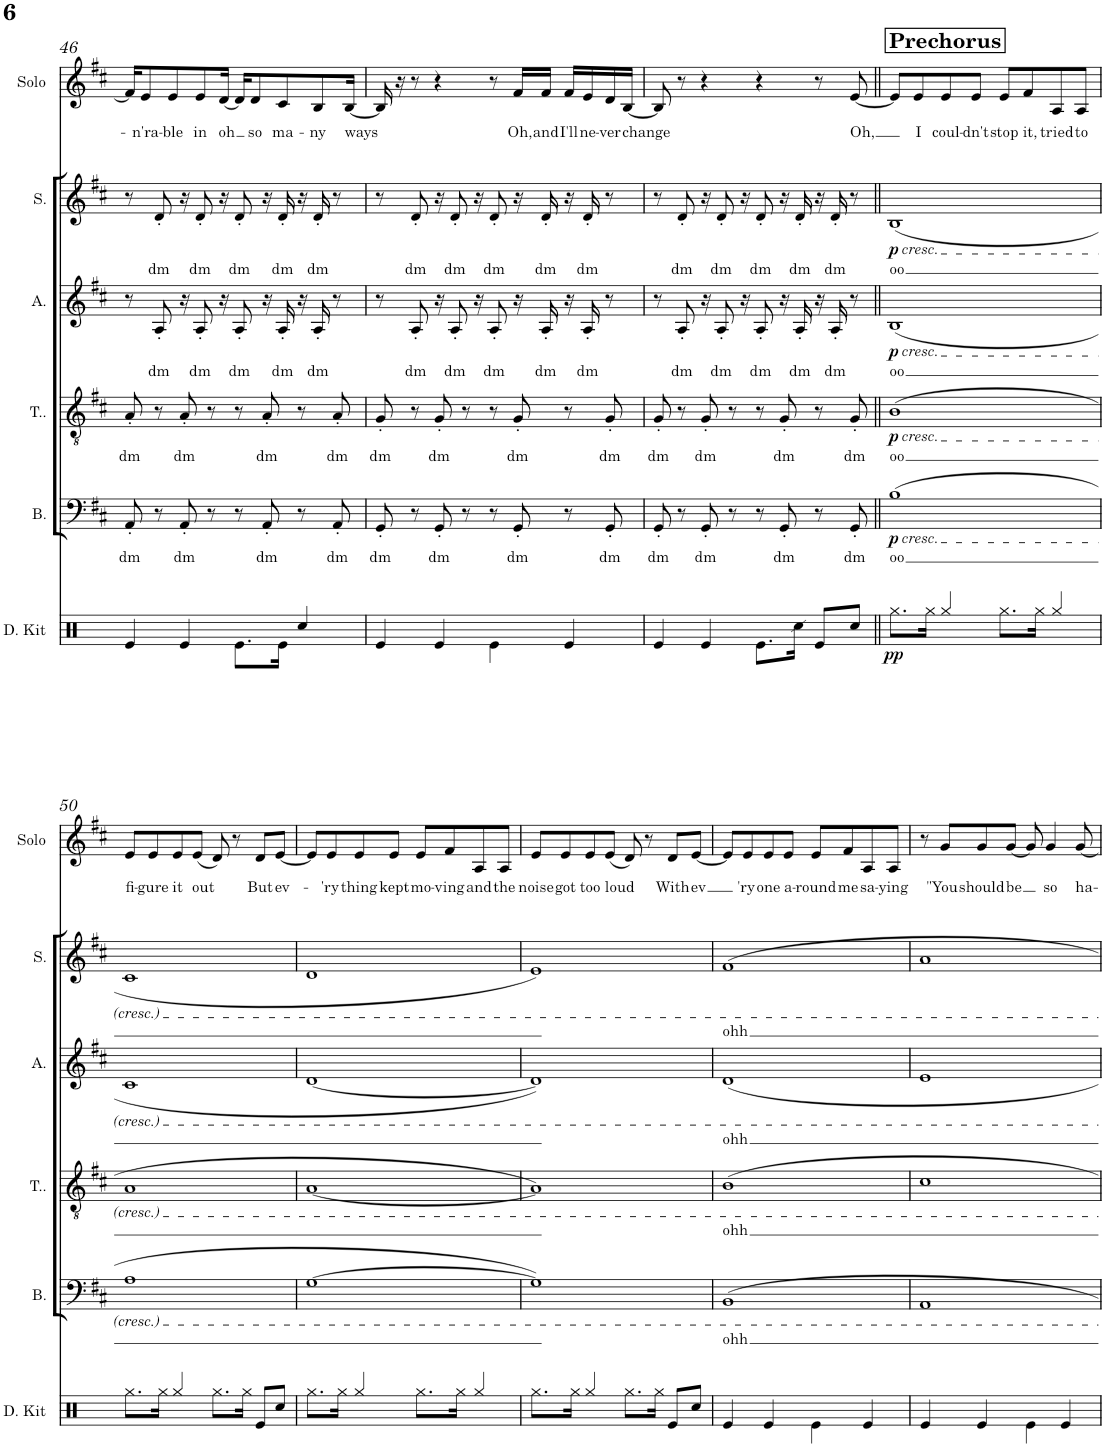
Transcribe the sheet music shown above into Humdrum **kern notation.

**kern	**dynam	**kern	**text	**dynam	**kern	**text	**dynam	**kern	**text	**dynam	**kern	**text	**dynam	**kern	**text
*part6	*part6	*part5	*part5	*part5	*part4	*part4	*part4	*part3	*part3	*part3	*part2	*part2	*part2	*part1	*part1
*staff6	*staff6	*staff5	*staff5	*staff5	*staff4	*staff4	*staff4	*staff3	*staff3	*staff3	*staff2	*staff2	*staff2	*staff1	*staff1
*I"Drum Kit	*	*I"Bass	*	*	*I"Tenor	*	*	*I"Alto	*	*	*I"Soprano	*	*	*I"Solo	*
*I'D. Kit	*	*I'B.	*	*	*I'T..	*	*	*I'A.	*	*	*I'S.	*	*	*I'Solo	*
!!LO:PB:g=z
*clefX	*	*clefF4	*	*	*clefGv2	*	*	*clefG2	*	*	*clefG2	*	*	*clefG2	*
*k[]	*	*k[f#c#]	*	*	*k[f#c#]	*	*	*k[f#c#]	*	*	*k[f#c#]	*	*	*k[f#c#]	*
*M4/4	*	*M4/4	*	*	*M4/4	*	*	*M4/4	*	*	*M4/4	*	*	*M4/4	*
=46	=46	=46	=46	=46	=46	=46	=46	=46	=46	=46	=46	=46	=46	=46	=46
!	!	!	!LO:LY:b	!	!	!LO:LY:b	!	!	!	!	!	!	!	!	!
4Re/	.	8AA'/	dm	.	8A'/	dm	.	8r	.	.	8r	.	.	16f#/KL]	.
!	!	!	!	!	!	!	!	!	!	!	!	!	!	!	!LO:LY:b
.	.	.	.	.	.	.	.	.	.	.	.	.	.	8e/	-n'ra-
!	!	!	!	!	!	!	!	!	!LO:LY:b	!	!	!LO:LY:b	!	!	!
.	.	8r	.	.	8r	.	.	8A'/	dm	.	8d'/	dm	.	.	.
!	!	!	!	!	!	!	!	!	!	!	!	!	!	!	!LO:LY:b
.	.	.	.	.	.	.	.	.	.	.	.	.	.	8e/	-ble
!	!	!	!LO:LY:b	!	!	!LO:LY:b	!	!	!	!	!	!	!	!	!
4Re/	.	8AA'/	dm	.	8A'/	dm	.	16r	.	.	16r	.	.	.	.
!	!	!	!	!	!	!	!	!	!LO:LY:b	!	!	!LO:LY:b	!	!	!LO:LY:b
.	.	.	.	.	.	.	.	8A'/	dm	.	8d'/	dm	.	8e/	in
.	.	8r	.	.	8r	.	.	.	.	.	.	.	.	.	.
!	!	!	!	!	!	!	!	!	!	!	!	!	!	!	!LO:LY:b
.	.	.	.	.	.	.	.	16r	.	.	16r	.	.	[16d/Jk	oh
!	!	!	!	!	!	!	!	!	!LO:LY:b	!	!	!LO:LY:b	!	!	!
8.Re\L	.	8r	.	.	8r	.	.	8A'/	dm	.	8d'/	dm	.	16d/KL]	.
!	!	!	!	!	!	!	!	!	!	!	!	!	!	!	!LO:LY:b
.	.	.	.	.	.	.	.	.	.	.	.	.	.	8d/	so
!	!	!	!LO:LY:b	!	!	!LO:LY:b	!	!	!	!	!	!	!	!	!
.	.	8AA'/	dm	.	8A'/	dm	.	16r	.	.	16r	.	.	.	.
!	!	!	!	!	!	!	!	!	!LO:LY:b	!	!	!LO:LY:b	!	!	!LO:LY:b
16Re\Jk	.	.	.	.	.	.	.	16A'/	dm	.	16d'/	dm	.	8c#/	ma-
4Rcc/	.	8r	.	.	8r	.	.	16r	.	.	16r	.	.	.	.
!	!	!	!	!	!	!	!	!	!LO:LY:b	!	!	!LO:LY:b	!	!	!LO:LY:b
.	.	.	.	.	.	.	.	16A'/	dm	.	16d'/	dm	.	8B/	-ny
!	!	!	!LO:LY:b	!	!	!LO:LY:b	!	!	!	!	!	!	!	!	!
.	.	8AA'/	dm	.	8A'/	dm	.	8r	.	.	8r	.	.	.	.
!	!	!	!	!	!	!	!	!	!	!	!	!	!	!	!LO:LY:b
.	.	.	.	.	.	.	.	.	.	.	.	.	.	[16B/Jk	ways
=47	=47	=47	=47	=47	=47	=47	=47	=47	=47	=47	=47	=47	=47	=47	=47
!	!	!	!LO:LY:b	!	!	!LO:LY:b	!	!	!	!	!	!	!	!	!
4Re/	.	8GG'/	dm	.	8G'/	dm	.	8r	.	.	8r	.	.	16B/]	.
.	.	.	.	.	.	.	.	.	.	.	.	.	.	16r	.
!	!	!	!	!	!	!	!	!	!LO:LY:b	!	!	!LO:LY:b	!	!	!
.	.	8r	.	.	8r	.	.	8A'/	dm	.	8d'/	dm	.	8r	.
!	!	!	!LO:LY:b	!	!	!LO:LY:b	!	!	!	!	!	!	!	!	!
4Re/	.	8GG'/	dm	.	8G'/	dm	.	16r	.	.	16r	.	.	4r	.
!	!	!	!	!	!	!	!	!	!LO:LY:b	!	!	!LO:LY:b	!	!	!
.	.	.	.	.	.	.	.	8A'/	dm	.	8d'/	dm	.	.	.
.	.	8r	.	.	8r	.	.	.	.	.	.	.	.	.	.
.	.	.	.	.	.	.	.	16r	.	.	16r	.	.	.	.
!	!	!	!	!	!	!	!	!	!LO:LY:b	!	!	!LO:LY:b	!	!	!
4Re\	.	8r	.	.	8r	.	.	8A'/	dm	.	8d'/	dm	.	8r	.
!	!	!	!LO:LY:b	!	!	!LO:LY:b	!	!	!	!	!	!	!	!	!LO:LY:b
.	.	8GG'/	dm	.	8G'/	dm	.	16r	.	.	16r	.	.	16f#/LL	Oh,
!	!	!	!	!	!	!	!	!	!LO:LY:b	!	!	!LO:LY:b	!	!	!LO:LY:b
.	.	.	.	.	.	.	.	16A'/	dm	.	16d'/	dm	.	16f#/JJ	and
!	!	!	!	!	!	!	!	!	!	!	!	!	!	!	!LO:LY:b
4Re/	.	8r	.	.	8r	.	.	16r	.	.	16r	.	.	16f#/LL	I'll
!	!	!	!	!	!	!	!	!	!LO:LY:b	!	!	!LO:LY:b	!	!	!LO:LY:b
.	.	.	.	.	.	.	.	16A'/	dm	.	16d'/	dm	.	16e/	ne-
!	!	!	!LO:LY:b	!	!	!LO:LY:b	!	!	!	!	!	!	!	!	!LO:LY:b
.	.	8GG'/	dm	.	8G'/	dm	.	8r	.	.	8r	.	.	16d/	-ver
!	!	!	!	!	!	!	!	!	!	!	!	!	!	!	!LO:LY:b
.	.	.	.	.	.	.	.	.	.	.	.	.	.	[16B/JJ	change
=48	=48	=48	=48	=48	=48	=48	=48	=48	=48	=48	=48	=48	=48	=48	=48
!	!	!	!LO:LY:b	!	!	!LO:LY:b	!	!	!	!	!	!	!	!	!
4Re/	.	8GG'/	dm	.	8G'/	dm	.	8r	.	.	8r	.	.	8B/]	.
!	!	!	!	!	!	!	!	!	!LO:LY:b	!	!	!LO:LY:b	!	!	!
.	.	8r	.	.	8r	.	.	8A'/	dm	.	8d'/	dm	.	8r	.
!	!	!	!LO:LY:b	!	!	!LO:LY:b	!	!	!	!	!	!	!	!	!
4Re/	.	8GG'/	dm	.	8G'/	dm	.	16r	.	.	16r	.	.	4r	.
!	!	!	!	!	!	!	!	!	!LO:LY:b	!	!	!LO:LY:b	!	!	!
.	.	.	.	.	.	.	.	8A'/	dm	.	8d'/	dm	.	.	.
.	.	8r	.	.	8r	.	.	.	.	.	.	.	.	.	.
.	.	.	.	.	.	.	.	16r	.	.	16r	.	.	.	.
!	!	!	!	!	!	!	!	!	!LO:LY:b	!	!	!LO:LY:b	!	!	!
8.Re\L	.	8r	.	.	8r	.	.	8A'/	dm	.	8d'/	dm	.	4r	.
!	!	!	!LO:LY:b	!	!	!LO:LY:b	!	!	!	!	!	!	!	!	!
.	.	8GG'/	dm	.	8G'/	dm	.	16r	.	.	16r	.	.	.	.
!	!	!	!	!	!	!	!	!	!LO:LY:b	!	!	!LO:LY:b	!	!	!
16Rcc\Jk	.	.	.	.	.	.	.	16A'/	dm	.	16d'/	dm	.	.	.
8Re/L	.	8r	.	.	8r	.	.	16r	.	.	16r	.	.	8r	.
!	!	!	!	!	!	!	!	!	!LO:LY:b	!	!	!LO:LY:b	!	!	!
.	.	.	.	.	.	.	.	16A'/	dm	.	16d'/	dm	.	.	.
!	!	!	!LO:LY:b	!	!	!LO:LY:b	!	!	!	!	!	!	!	!	!LO:LY:b
8Rcc/J	.	8GG'/	dm	.	8G'/	dm	.	8r	.	.	8r	.	.	[8e/	Oh,
!!LO:REH:place=s1:a:B:cj:fs=14:t=Prechorus
=49||	=49||	=49||	=49||	=49||	=49||	=49||	=49||	=49||	=49||	=49||	=49||	=49||	=49||	=49||	=49||
!	!	!	!	!	!	!	!	!	!	!	!LO:TX:b:i:t=cresc.	!	!	!	!
!	!	!	!	!	!	!	!	!LO:TX:b:i:t=cresc.	!	!	!	!	!	!	!
!	!	!	!	!	!LO:TX:b:i:t=cresc.	!	!	!	!	!	!	!	!	!	!
!	!	!LO:TX:b:i:t=cresc.	!	!	!	!	!	!	!	!	!	!	!	!	!
!	!LO:DY:b	!	!LO:LY:b	!LO:DY:b	!	!LO:LY:b	!LO:DY:b	!	!LO:LY:b	!LO:DY:b	!	!LO:LY:b	!LO:DY:b	!	!
8.Rgg\L	pp	(1B	oo	p	(1B	oo	p	(1B	oo	p	(1B	oo	p	8e/L]	.
!	!	!	!	!	!	!	!	!	!	!	!	!	!	!	!LO:LY:b
.	.	.	.	.	.	.	.	.	.	.	.	.	.	8e/	I
16Rgg\Jk	.	.	.	.	.	.	.	.	.	.	.	.	.	.	.
!	!	!	!	!	!	!	!	!	!	!	!	!	!	!	!LO:LY:b
4Rgg/	.	.	.	.	.	.	.	.	.	.	.	.	.	8e/	coul-
!	!	!	!	!	!	!	!	!	!	!	!	!	!	!	!LO:LY:b
.	.	.	.	.	.	.	.	.	.	.	.	.	.	8e/J	-dn't
!	!	!	!	!	!	!	!	!	!	!	!	!	!	!	!LO:LY:b
8.Rgg\L	.	.	.	.	.	.	.	.	.	.	.	.	.	8e/L	stop
!	!	!	!	!	!	!	!	!	!	!	!	!	!	!	!LO:LY:b
.	.	.	.	.	.	.	.	.	.	.	.	.	.	8f#/	it,
16Rgg\Jk	.	.	.	.	.	.	.	.	.	.	.	.	.	.	.
!	!	!	!	!	!	!	!	!	!	!	!	!	!	!	!LO:LY:b
4Rgg/	.	.	.	.	.	.	.	.	.	.	.	.	.	8A/	tried
!	!	!	!	!	!	!	!	!	!	!	!	!	!	!	!LO:LY:b
.	.	.	.	.	.	.	.	.	.	.	.	.	.	8A/J	to
!!LO:LB:g=z
=50	=50	=50	=50	=50	=50	=50	=50	=50	=50	=50	=50	=50	=50	=50	=50
!	!	!	!	!	!	!	!	!	!	!	!	!	!	!	!LO:LY:b
8.Rgg\L	.	1A	.	.	1A	.	.	1c#	.	.	1c#	.	.	8e/L	fi-
!	!	!	!	!	!	!	!	!	!	!	!	!	!	!	!LO:LY:b
.	.	.	.	.	.	.	.	.	.	.	.	.	.	8e/	-gure
16Rgg\Jk	.	.	.	.	.	.	.	.	.	.	.	.	.	.	.
!	!	!	!	!	!	!	!	!	!	!	!	!	!	!	!LO:LY:b
4Rgg/	.	.	.	.	.	.	.	.	.	.	.	.	.	8e/	it
!	!	!	!	!	!	!	!	!	!	!	!	!	!	!	!LO:LY:b
.	.	.	.	.	.	.	.	.	.	.	.	.	.	(8e/J	out
8.Rgg\L	.	.	.	.	.	.	.	.	.	.	.	.	.	8d/)	.
.	.	.	.	.	.	.	.	.	.	.	.	.	.	8r	.
16Rgg\Jk	.	.	.	.	.	.	.	.	.	.	.	.	.	.	.
!	!	!	!	!	!	!	!	!	!	!	!	!	!	!	!LO:LY:b
8Re/L	.	.	.	.	.	.	.	.	.	.	.	.	.	8d/L	But
!	!	!	!	!	!	!	!	!	!	!	!	!	!	!	!LO:LY:b
8Rcc/J	.	.	.	.	.	.	.	.	.	.	.	.	.	[8e/J	ev-
=51	=51	=51	=51	=51	=51	=51	=51	=51	=51	=51	=51	=51	=51	=51	=51
8.Rgg\L	.	[1G	.	.	[1A	.	.	[1d	.	.	1d	.	.	8e/L]	.
!	!	!	!	!	!	!	!	!	!	!	!	!	!	!	!LO:LY:b
.	.	.	.	.	.	.	.	.	.	.	.	.	.	8e/	-'ry
16Rgg\Jk	.	.	.	.	.	.	.	.	.	.	.	.	.	.	.
!	!	!	!	!	!	!	!	!	!	!	!	!	!	!	!LO:LY:b
4Rgg/	.	.	.	.	.	.	.	.	.	.	.	.	.	8e/	thing
!	!	!	!	!	!	!	!	!	!	!	!	!	!	!	!LO:LY:b
.	.	.	.	.	.	.	.	.	.	.	.	.	.	8e/J	kept
!	!	!	!	!	!	!	!	!	!	!	!	!	!	!	!LO:LY:b
8.Rgg\L	.	.	.	.	.	.	.	.	.	.	.	.	.	8e/L	mo-
!	!	!	!	!	!	!	!	!	!	!	!	!	!	!	!LO:LY:b
.	.	.	.	.	.	.	.	.	.	.	.	.	.	8f#/	-ving
16Rgg\Jk	.	.	.	.	.	.	.	.	.	.	.	.	.	.	.
!	!	!	!	!	!	!	!	!	!	!	!	!	!	!	!LO:LY:b
4Rgg/	.	.	.	.	.	.	.	.	.	.	.	.	.	8A/	and
!	!	!	!	!	!	!	!	!	!	!	!	!	!	!	!LO:LY:b
.	.	.	.	.	.	.	.	.	.	.	.	.	.	8A/J	the
=52	=52	=52	=52	=52	=52	=52	=52	=52	=52	=52	=52	=52	=52	=52	=52
!	!	!	!	!	!	!	!	!	!	!	!	!	!	!	!LO:LY:b
8.Rgg\L	.	1G])	.	.	1A])	.	.	1d])	.	.	1e)	.	.	8e/L	noise
!	!	!	!	!	!	!	!	!	!	!	!	!	!	!	!LO:LY:b
.	.	.	.	.	.	.	.	.	.	.	.	.	.	8e/	got
16Rgg\Jk	.	.	.	.	.	.	.	.	.	.	.	.	.	.	.
!	!	!	!	!	!	!	!	!	!	!	!	!	!	!	!LO:LY:b
4Rgg/	.	.	.	.	.	.	.	.	.	.	.	.	.	8e/	too
!	!	!	!	!	!	!	!	!	!	!	!	!	!	!	!LO:LY:b
.	.	.	.	.	.	.	.	.	.	.	.	.	.	(8e/J	loud
8.Rgg\L	.	.	.	.	.	.	.	.	.	.	.	.	.	8d/)	.
.	.	.	.	.	.	.	.	.	.	.	.	.	.	8r	.
16Rgg\Jk	.	.	.	.	.	.	.	.	.	.	.	.	.	.	.
!	!	!	!	!	!	!	!	!	!	!	!	!	!	!	!LO:LY:b
8Re/L	.	.	.	.	.	.	.	.	.	.	.	.	.	8d/L	With
!	!	!	!	!	!	!	!	!	!	!	!	!	!	!	!LO:LY:b
8Rcc/J	.	.	.	.	.	.	.	.	.	.	.	.	.	[8e/J	ev
=53	=53	=53	=53	=53	=53	=53	=53	=53	=53	=53	=53	=53	=53	=53	=53
!	!	!	!LO:LY:b	!	!	!LO:LY:b	!	!	!LO:LY:b	!	!	!LO:LY:b	!	!	!
4Re/	.	1BB	ohh	.	1B	ohh	.	1d	ohh	.	1f#	ohh	.	8e/L]	.
!	!	!	!	!	!	!	!	!	!	!	!	!	!	!	!LO:LY:b
.	.	.	.	.	.	.	.	.	.	.	.	.	.	8e/	'ry
!	!	!	!	!	!	!	!	!	!	!	!	!	!	!	!LO:LY:b
4Re/	.	.	.	.	.	.	.	.	.	.	.	.	.	8e/	one
!	!	!	!	!	!	!	!	!	!	!	!	!	!	!	!LO:LY:b
.	.	.	.	.	.	.	.	.	.	.	.	.	.	8e/J	a-
!	!	!	!	!	!	!	!	!	!	!	!	!	!	!	!LO:LY:b
4Re\	.	.	.	.	.	.	.	.	.	.	.	.	.	8e/L	-round
!	!	!	!	!	!	!	!	!	!	!	!	!	!	!	!LO:LY:b
.	.	.	.	.	.	.	.	.	.	.	.	.	.	8f#/	me
!	!	!	!	!	!	!	!	!	!	!	!	!	!	!	!LO:LY:b
4Re/	.	.	.	.	.	.	.	.	.	.	.	.	.	8A/	sa-
!	!	!	!	!	!	!	!	!	!	!	!	!	!	!	!LO:LY:b
.	.	.	.	.	.	.	.	.	.	.	.	.	.	8A/J	-ying
=54	=54	=54	=54	=54	=54	=54	=54	=54	=54	=54	=54	=54	=54	=54	=54
4Re/	.	1AA	.	.	1c#	.	.	1e	.	.	1a	.	.	8r	.
!	!	!	!	!	!	!	!	!	!	!	!	!	!	!	!LO:LY:b
.	.	.	.	.	.	.	.	.	.	.	.	.	.	8g/L	"You
!	!	!	!	!	!	!	!	!	!	!	!	!	!	!	!LO:LY:b
4Re/	.	.	.	.	.	.	.	.	.	.	.	.	.	8g/	should
!	!	!	!	!	!	!	!	!	!	!	!	!	!	!	!LO:LY:b
.	.	.	.	.	.	.	.	.	.	.	.	.	.	[8g/J	be
4Re\	.	.	.	.	.	.	.	.	.	.	.	.	.	8g/]	.
!	!	!	!	!	!	!	!	!	!	!	!	!	!	!	!LO:LY:b
.	.	.	.	.	.	.	.	.	.	.	.	.	.	4g/	so
4Re/	.	.	.	.	.	.	.	.	.	.	.	.	.	.	.
!	!	!	!	!	!	!	!	!	!	!	!	!	!	!	!LO:LY:b
.	.	.	.	.	.	.	.	.	.	.	.	.	.	[8g/	ha-
=	=	=	=	=	=	=	=	=	=	=	=	=	=	=	=
*-	*-	*-	*-	*-	*-	*-	*-	*-	*-	*-	*-	*-	*-	*-	*-
